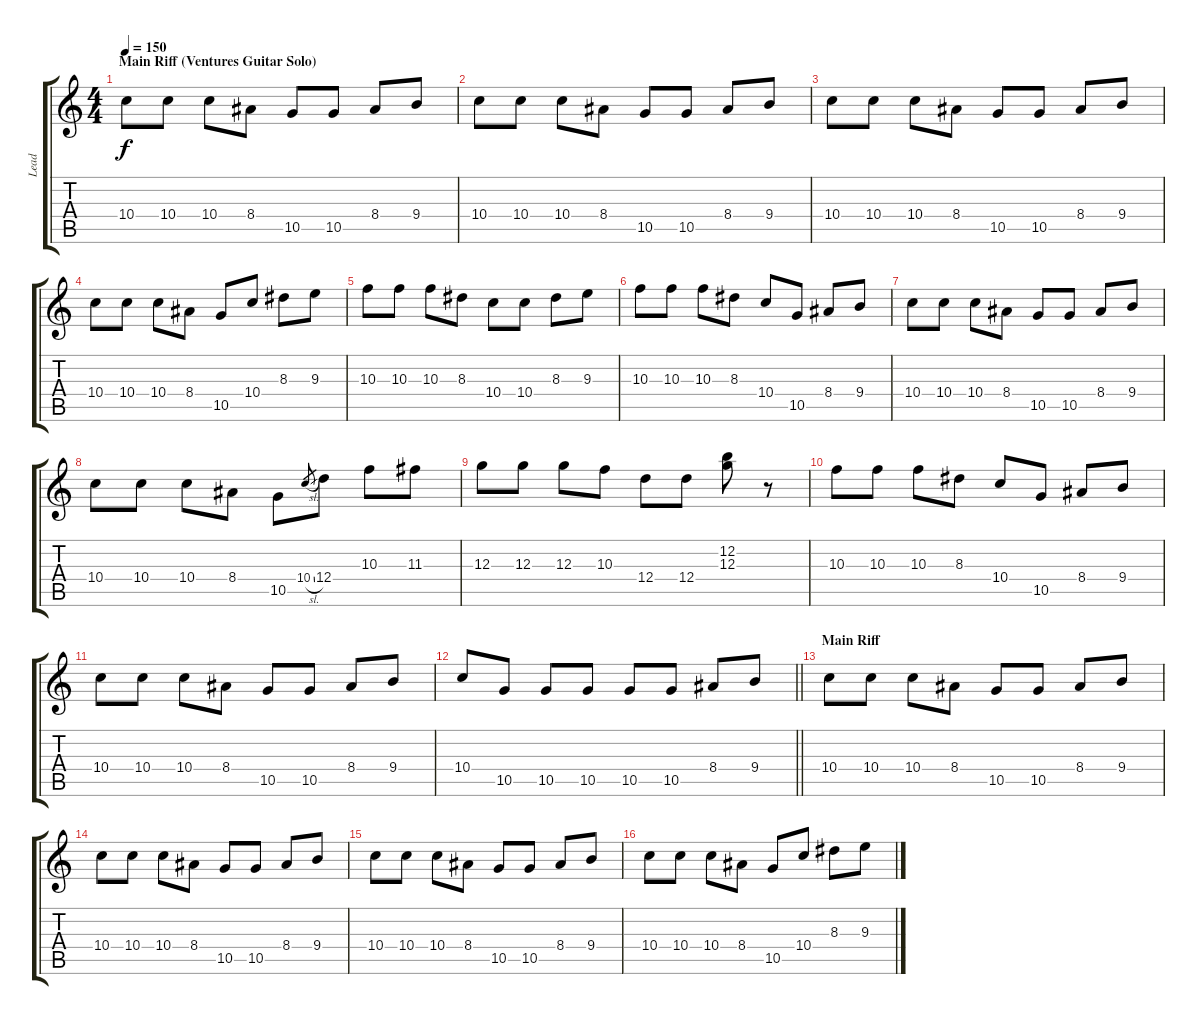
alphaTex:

\track ("Lead" "Lead") {instrument electricguitarclean}
\staff {score tabs}
\tuning (E4 B3 G3 D3 A2 E2) {hide}
\ts (4 4)
\section ("" "Main Riff (Ventures Guitar Solo)")
\tempo 150
\clef g2
\ks c
10.4.8{dy f} 10.4.8 10.4.8 8.4.8 10.5.8 10.5.8 8.4.8 9.4.8 |
10.4.8 10.4.8 10.4.8 8.4.8 10.5.8 10.5.8 8.4.8 9.4.8 |
10.4.8 10.4.8 10.4.8 8.4.8 10.5.8 10.5.8 8.4.8 9.4.8 |
10.4.8 10.4.8 10.4.8 8.4.8 10.5.8 10.4.8 8.3.8 9.3.8 |
10.3.8 10.3.8 10.3.8 8.3.8 10.4.8 10.4.8 8.3.8 9.3.8 |
10.3.8 10.3.8 10.3.8 8.3.8 10.4.8 10.5.8 8.4.8 9.4.8 |
10.4.8 10.4.8 10.4.8 8.4.8 10.5.8 10.5.8 8.4.8 9.4.8 |
10.4.8 10.4.8 10.4.8 8.4.8 10.5.8 10.4{sl}.8{gr} 12.4.8 10.3.8 11.3.8 |
12.3.8 12.3.8 12.3.8 10.3.8 12.4.8 12.4.8 (12.2 12.3).8 r.8 |
10.3.8 10.3.8 10.3.8 8.3.8 10.4.8 10.5.8 8.4.8 9.4.8 |
10.4.8 10.4.8 10.4.8 8.4.8 10.5.8 10.5.8 8.4.8 9.4.8 |
\barLineRight lightlight
10.4.8 10.5.8 10.5.8 10.5.8 10.5.8 10.5.8 8.4.8 9.4.8 |
\section ("" "Main Riff")
10.4.8 10.4.8 10.4.8 8.4.8 10.5.8 10.5.8 8.4.8 9.4.8 |
10.4.8 10.4.8 10.4.8 8.4.8 10.5.8 10.5.8 8.4.8 9.4.8 |
10.4.8 10.4.8 10.4.8 8.4.8 10.5.8 10.5.8 8.4.8 9.4.8 |
10.4.8 10.4.8 10.4.8 8.4.8 10.5.8 10.4.8 8.3.8 9.3.8
